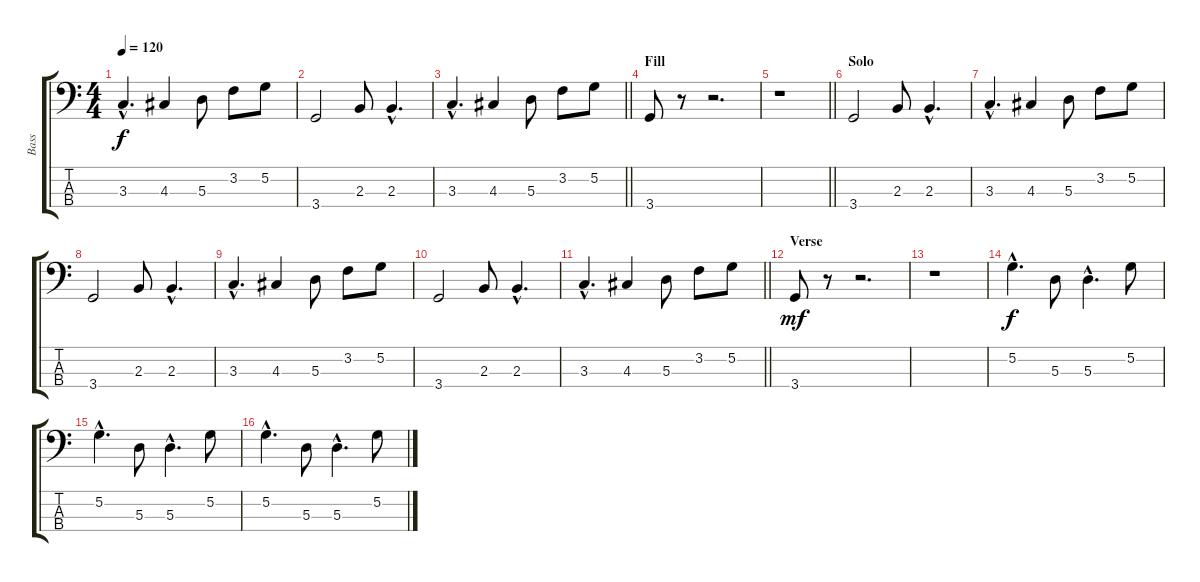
\track ("Bass" "Bass") {instrument electricbassfinger}
\staff {score tabs}
\tuning (G2 D2 A1 E1) {hide}
\ts (4 4)
\tempo 120
\clef f4
\ks c
3.3{hac}.4{d dy f} 4.3.4 5.3.8 3.2.8 5.2.8 |
3.4.2 2.3.8 2.3{hac}.4{d} |
\barLineRight lightlight
3.3{hac}.4{d} 4.3.4 5.3.8 3.2.8 5.2.8 |
\section ("" "Fill")
3.4.8 r.8 r.2{d} |
\barLineRight lightlight
r.1 |
\section ("" "Solo")
3.4.2 2.3.8 2.3{hac}.4{d} |
3.3{hac}.4{d} 4.3.4 5.3.8 3.2.8 5.2.8 |
3.4.2 2.3.8 2.3{hac}.4{d} |
3.3{hac}.4{d} 4.3.4 5.3.8 3.2.8 5.2.8 |
3.4.2 2.3.8 2.3{hac}.4{d} |
\barLineRight lightlight
3.3{hac}.4{d} 4.3.4 5.3.8 3.2.8 5.2.8 |
\section ("" "Verse")
3.4.8{dy mf} r.8 r.2{d} |
r.1 |
5.2{hac}.4{d dy f} 5.3.8 5.3{hac}.4{d} 5.2.8 |
5.2{hac}.4{d} 5.3.8 5.3{hac}.4{d} 5.2.8 |
5.2{hac}.4{d} 5.3.8 5.3{hac}.4{d} 5.2.8
